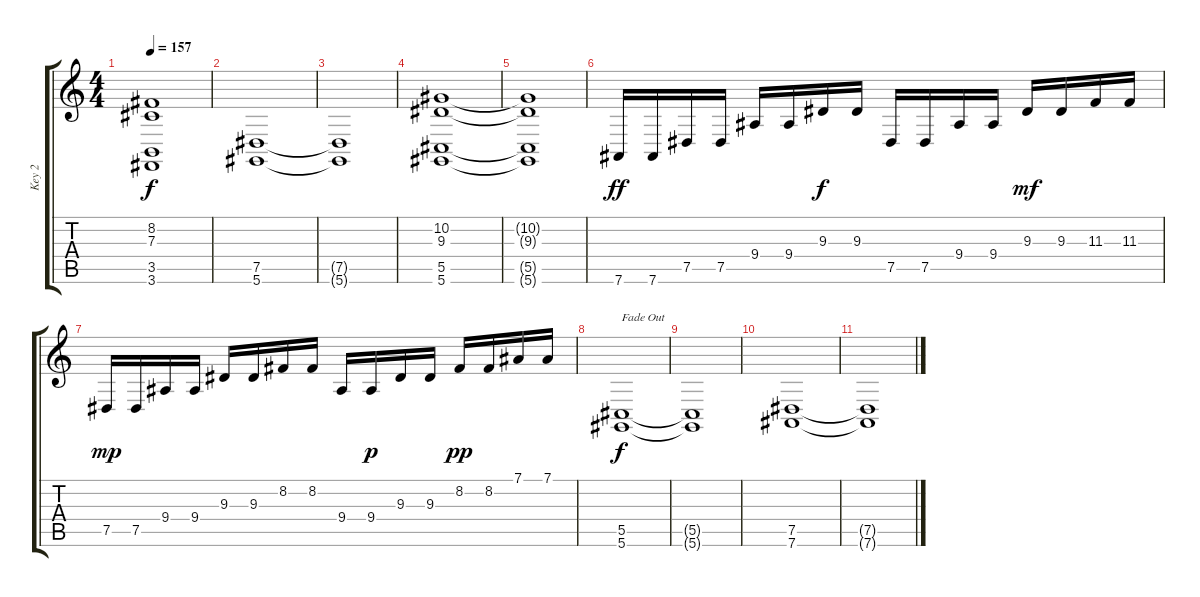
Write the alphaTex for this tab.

\track ("Key 2" "Key 2") {instrument pad3polysynth}
\staff {score tabs}
\tuning (Eb4 Bb3 Gb3 Db3 Ab2 Eb2) {hide}
\ts (4 4)
\tempo 157
\clef g2
\ks c
(8.2{t} 7.3{t} 3.5{t} 3.6{t}).1{dy f} |
(7.5 5.6).1 |
(7.5{t} 5.6{t}).1 |
(10.2 9.3 5.5 5.6).1 |
(10.2{t} 9.3{t} 5.5{t} 5.6{t}).1 |
7.6.16{dy ff instrument slapbass1} 7.6.16 7.5.16 7.5.16 9.4.16 9.4.16 9.3.16{dy f} 9.3.16 7.5.16 7.5.16 9.4.16 9.4.16 9.3.16{dy mf} 9.3.16 11.3.16 11.3.16 |
7.5.16{dy mp} 7.5.16 9.4.16 9.4.16 9.3.16 9.3.16 8.2.16 8.2.16 9.4.16 9.4.16{dy p} 9.3.16 9.3.16 8.2.16{dy pp} 8.2.16 7.1.16 7.1.16 |
(5.5 5.6).1{txt "Fade Out" dy f instrument pad3polysynth} |
(5.5{t} 5.6{t}).1 |
(7.5 7.6).1 |
(7.5{t} 7.6{t}).1
